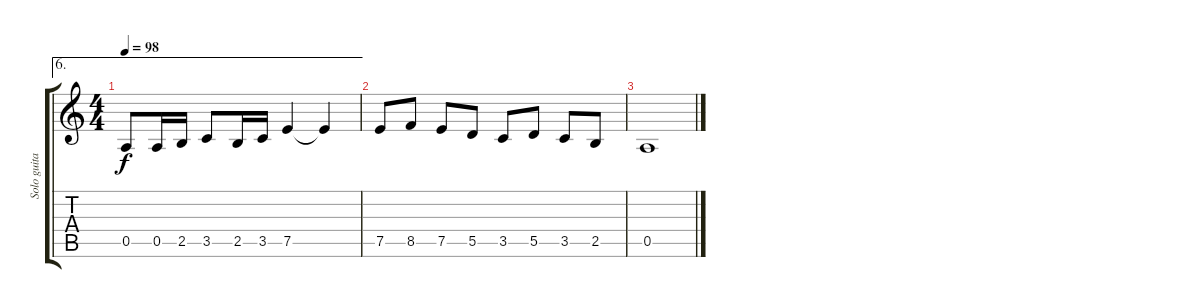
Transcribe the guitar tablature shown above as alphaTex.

\track ("Solo guitar" "Solo guita") {instrument overdrivenguitar}
\staff {score tabs}
\tuning (E4 B3 G3 D3 A2 E2) {hide}
\ae 6
\ts (4 4)
\tempo 98
\clef g2
\ks c
0.5.8{dy f} 0.5.16 2.5.16 3.5.8 2.5.16 3.5.16 7.5.4 7.5{t}.4 |
7.5.8 8.5.8 7.5.8 5.5.8 3.5.8 5.5.8 3.5.8 2.5.8 |
0.5.1
